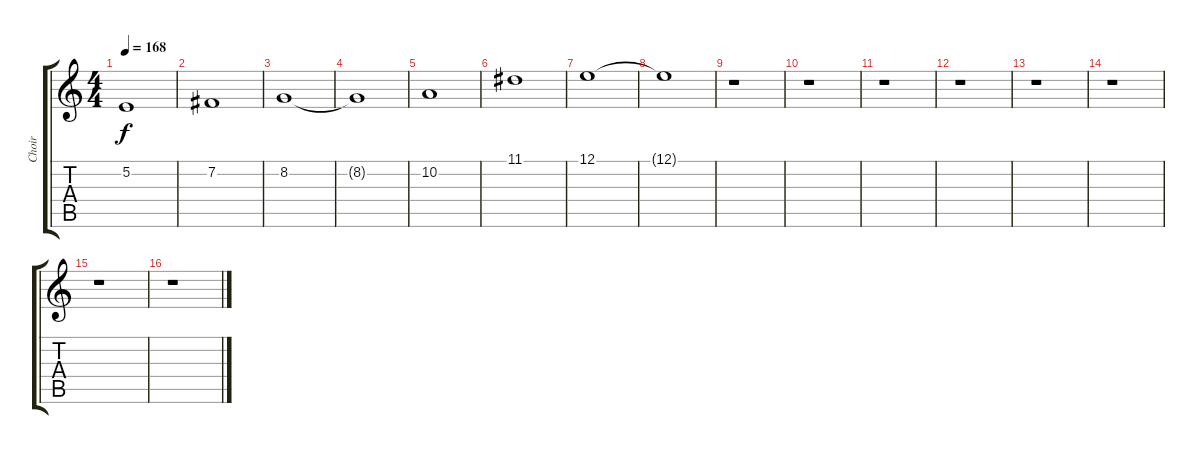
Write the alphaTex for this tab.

\track ("Choir" "Choir") {instrument choiraahs}
\staff {score tabs}
\tuning (E4 B3 G3 D3 A2 E2) {hide}
\ts (4 4)
\tempo 168
\clef g2
\ks c
5.2.1{dy f} |
7.2.1 |
8.2.1 |
8.2{t}.1 |
10.2.1 |
11.1.1 |
12.1.1 |
12.1{t}.1 |
r.1 |
r.1 |
r.1 |
r.1 |
r.1 |
r.1 |
r.1 |
r.1
